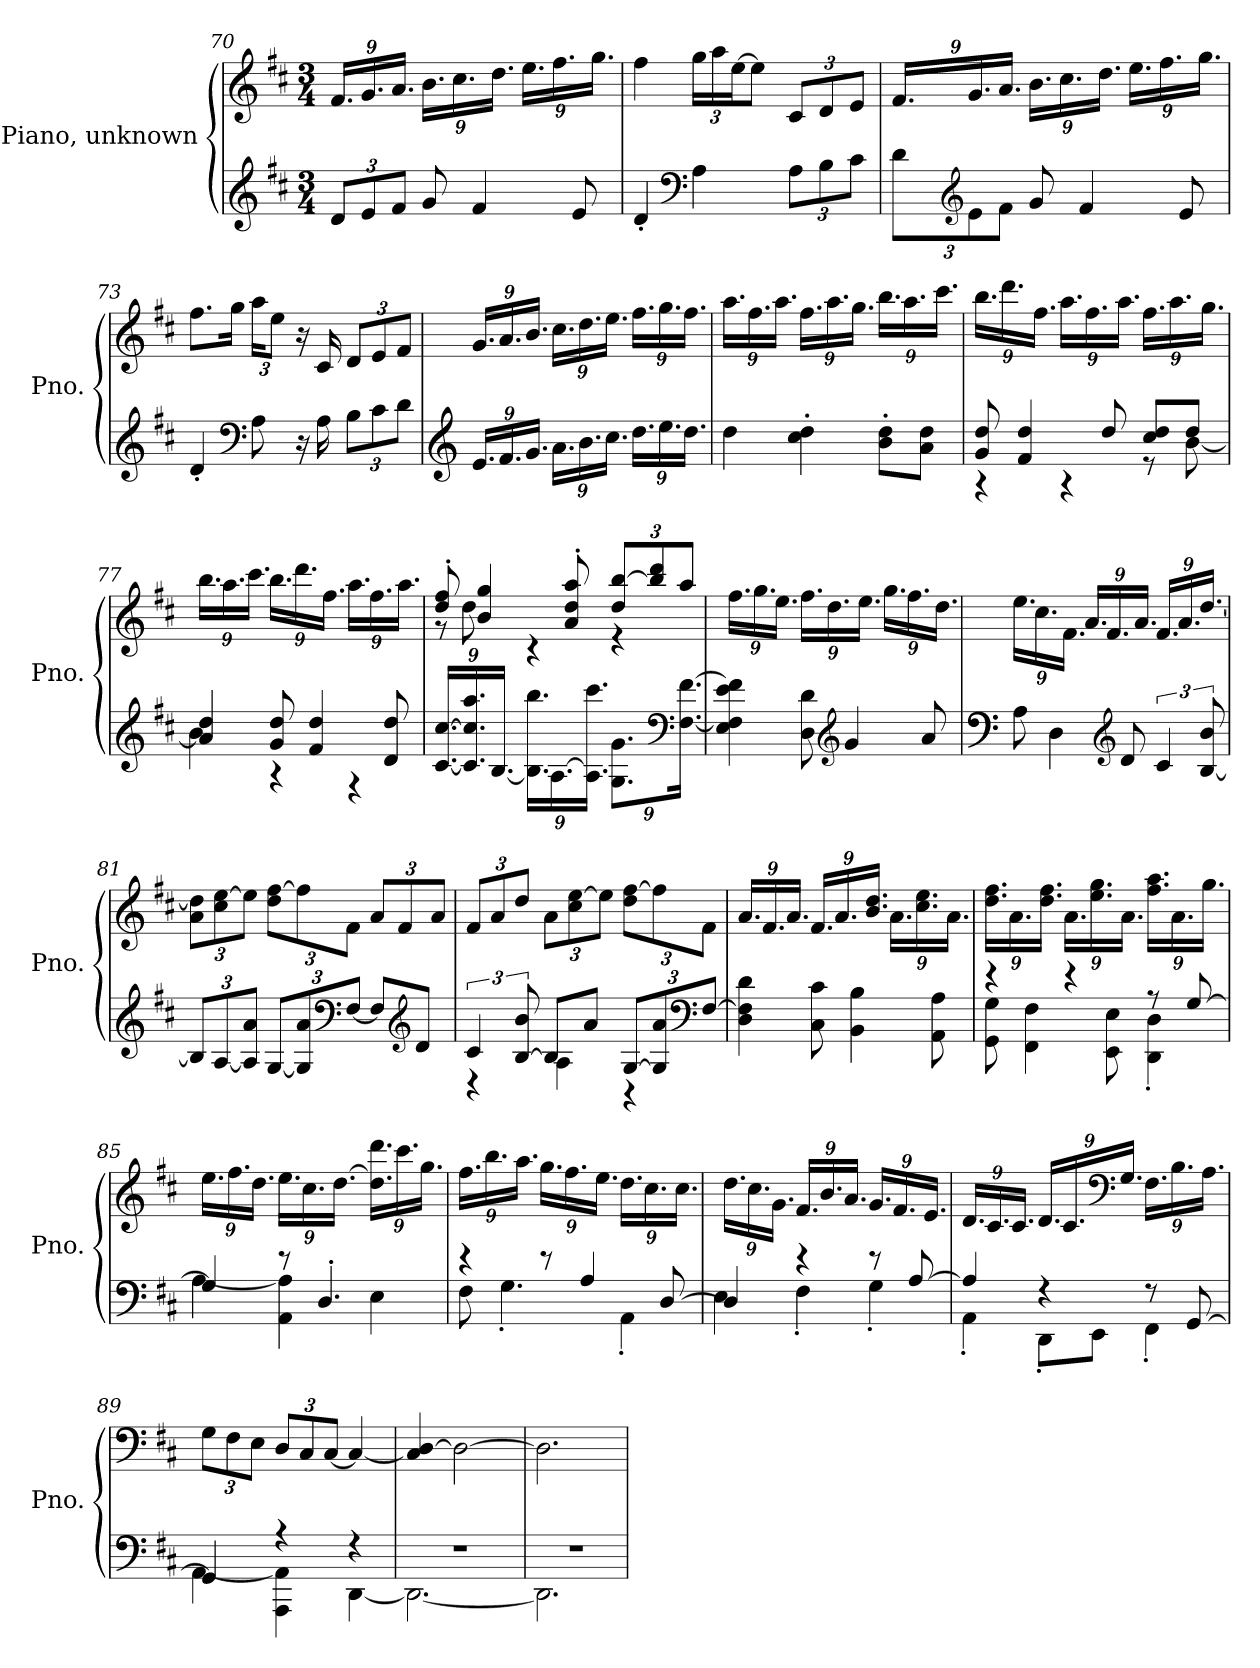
**kern	**kern
*part1	*part1
*staff2	*staff1
*I"Piano, unknown	*
*I'Pno.	*
*clefG2	*clefG2
*k[f#c#]	*k[f#c#]
*M3/4	*M3/4
*Xbrackettup	*Xbrackettup
=70	=70
12d/L	18.f#/LL
12e/	18.g/
12f#/J	18.a/JJ
8g/	18.b\LL
.	18.cc#\
4f#/	.
.	18.dd\JJ
.	18.ee\LL
.	18.ff#\
8e/	.
.	18.gg\JJ
!!LO:LB:g=z
=71	=71
4d'/	4ff#\
*clefF4	*
4A\	24gg\LL
.	24aa\
.	[24ee\J
.	8ee\J]
12A\L	12c#/L
12B\	12d/
12c#\J	12e/J
=72	=72
12d\L	18.f#/LL
*clefG2	*
12e\	18.g/
12f#\J	18.a/JJ
8g/	18.b\LL
.	18.cc#\
4f#/	.
.	18.dd\JJ
.	18.ee\LL
.	18.ff#\
8e/	.
.	18.gg\JJ
=73	=73
4d'/	8.ff#\L
.	16gg\Jk
*clefF4	*
8A\	24aa\KL
.	12ee\J
16r	16r
16A\	16c#/
12B\L	12d/L
12c#\	12e/
12d\J	12f#/J
!!LO:PB:g=z
=74	=74
*clefG2	*
18.e/LL	18.g/LL
18.f#/	18.a/
18.g/JJ	18.b/JJ
18.a\LL	18.cc#\LL
18.b\	18.dd\
18.cc#\JJ	18.ee\JJ
18.dd\LL	18.ff#\LL
18.ee\	18.gg\
18.dd\JJ	18.ff#\JJ
=75	=75
4dd\	18.aa\LL
.	18.ff#\
.	18.aa\JJ
4cc#\' 4dd\'	18.ff#\LL
.	18.aa\
.	18.gg\JJ
8b\' 8dd\'L	18.bb\LL
.	18.aa\
8a\ 8dd\J	.
.	18.ccc#\JJ
=76	=76
*^	*
8g/ 8dd/	4r	18.bb\LL
.	.	18.ddd\
4f#/ 4dd/	.	.
.	.	18.ff#\JJ
.	4r	18.aa\LL
.	.	18.ff#\
8dd/	.	.
.	.	18.aa\JJ
8cc#/ 8dd/L	8r	18.ff#\LL
.	.	18.aa\
8dd/J	[8b\	.
.	.	18.gg\JJ
!!LO:LB:g=z
=77	=77	=77
4a/ 4dd/	4b\]	18.bb\LL
.	.	18.aa\
.	.	18.ccc#\JJ
8g/ 8dd/	4r	18.bb\LL
.	.	18.ddd\
4f#/ 4dd/	.	.
.	.	18.ff#\JJ
.	4r	18.aa\LL
.	.	18.ff#\
8d/ 8dd/	.	.
.	.	18.aa\JJ
*v	*v	*
=78	=78
*	*^
[18.c#/ [18.cc#/LL	8dd/' 8ff#/'	8r
18.c#/] 18.cc#/] 18.aa/	.	.
.	4b/ 4gg/	8dd\
[18.B/JJ	.	.
18.B\] 18.bb\LL	.	4r
[18.A\	.	.
.	8a/' 8dd/' 8aa/'	.
18.A\] 18.ccc#\JJ	.	.
9.G\ 9.g\L	12dd/ [12bb/L	4r
.	12bb/] 12ddd/	.
*clefF4	*	*
[18.F#\ [18.f#\Jk	12aa/J	.
*	*v	*v
!!LO:LB:g=z
=79	=79
4E\ 4F#\] 4e\ 4f#\]	18.ff#\LL
.	18.gg\
.	18.ee\JJ
8D\ 8d\	18.ff#\LL
.	18.dd\
*clefG2	*
4g/	.
.	18.ee\JJ
.	18.gg\LL
.	18.ff#\
8a/	.
.	18.dd\JJ
=80	=80
*clefF4	*
8A\	18.ee\LL
.	18.cc#\
4D\	.
.	18.f#\JJ
.	18.a/LL
.	18.f#/
*clefG2	*
8d/	.
.	18.a/JJ
*brackettup	*
6c#/	18.f#/LL
.	18.a/
[12B/ 12b/	[18.dd/JJ
=81	=81
*Xbrackettup	*
12B/L]	12a\ 12dd\]L
[12A/	12cc#\ [12ee\
12A/] 12a/J	12ee\J]
[12G/L	12dd\ [12ff#\L
12G/] 12a/	12ff#\]
*clefF4	*
[12F#/J	12f#\J
8F#/L]	12a/L
.	12f#/
*clefG2	*
8d/J	.
.	12a/J
!!LO:LB:g=z
=82	=82
*brackettup	*
*^	*
6c#/	4r	12f#/L
.	.	12a/
[12B/ 12b/	.	12dd/J
8B/L]	4A\	12a\L
.	.	12cc#\ [12ee\
8a/J	.	.
.	.	12ee\J]
*Xbrackettup	*	*
[12G/L	4r	12dd\ [12ff#\L
12G/] 12a/	.	12ff#\]
*clefF4	*	*
[12F#/J	.	12f#\J
*v	*v	*
=83	=83
4D\ 4F#\] 4d\	18.a/LL
.	18.f#/
.	18.a/JJ
8C#\ 8c#\	18.f#/LL
.	18.a/
4BB\ 4B\	.
.	18.b/ 18.dd/JJ
.	18.a\LL
.	18.cc#\ 18.ee\
8AA\ 8A\	.
.	18.a\JJ
=84	=84
*^	*
4r	8GG\ 8G\	18.dd\ 18.ff#\LL
.	.	18.a\
.	4FF#\ 4F#\	.
.	.	18.dd\ 18.ff#\JJ
4r	.	18.a\LL
.	.	18.ee\ 18.gg\
.	8EE\ 8E\	.
.	.	18.a\JJ
8r	4DD\' 4D\'	18.ff#\ 18.aa\LL
.	.	18.a\
[8G/	.	.
.	.	18.gg\JJ
!!LO:LB:g=z
=85	=85	=85
4G/]	[4A\	18.ee\LL
.	.	18.ff#\
.	.	18.dd\JJ
8r	4AA\ 4A\]	18.ee\LL
.	.	18.cc#\
4.D'/	.	.
.	.	[18.dd\JJ
.	4E\	18.dd\] 18.ddd\LL
.	.	18.ccc#\
.	.	18.gg\JJ
=86	=86	=86
4r	8F#\	18.ff#\LL
.	.	18.bb\
.	4.G'\	.
.	.	18.aa\JJ
8r	.	18.gg\LL
.	.	18.ff#\
4A/	.	.
.	.	18.ee\JJ
.	4AA'\	18.dd\LL
.	.	18.cc#\
[8D/	.	.
.	.	18.cc#\JJ
=87	=87	=87
4D/]	4E\	18.dd\LL
.	.	18.cc#\
.	.	18.g\JJ
4r	4F#'\	18.f#/LL
.	.	18.b/
.	.	18.a/JJ
8r	4G'\	18.g/LL
.	.	18.f#/
[8A/	.	.
.	.	18.e/JJ
!!LO:LB:g=z
=88	=88	=88
4A/]	4AA'\	18.d/LL
.	.	18.c#/
.	.	18.c#/JJ
4r	8DD'\L	18.d/LL
.	.	18.c#/
.	8EE\J	.
*	*	*clefF4
.	.	18.G/JJ
8r	4FF#'\	18.F#\LL
.	.	18.B\
[8GG/	.	.
.	.	18.A\JJ
=89	=89	=89
4GG/]	[4AA\	12G\L
.	.	12F#\
.	.	12E\J
4r	4AAA\ 4AA\]	12D/L
.	.	12C#/
.	.	[12C#/J
4r	[4DD\	4C#/_
=90	=90	=90
2.r	2.DD\_	4C#/] [4D/
.	.	2D\_
=91	=91	=91
2.r	2.DD\]	2.D\]
*v	*v	*
=	=
*-	*-
